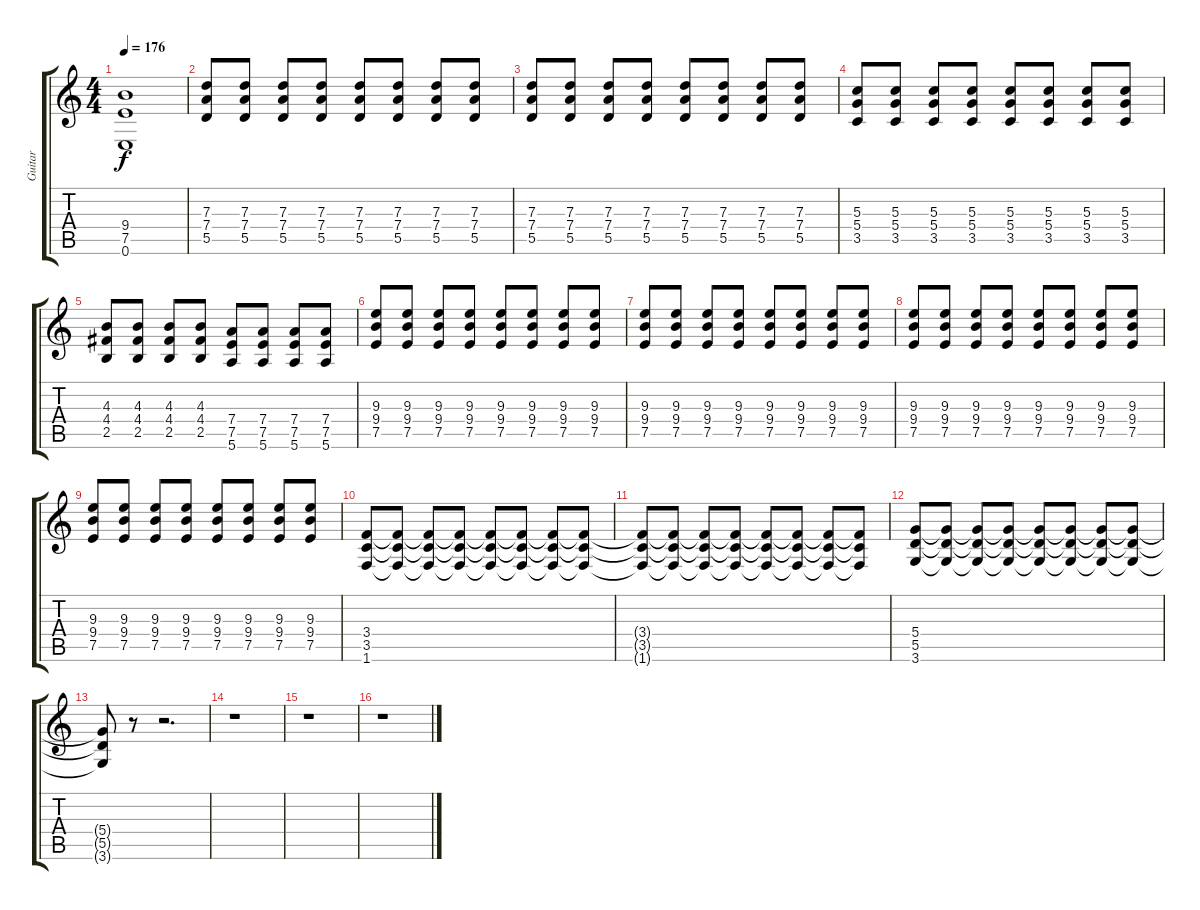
\track ("Guitar" "Guitar") {instrument distortionguitar}
\staff {score tabs}
\tuning (E4 B3 G3 D3 A2 E2) {hide}
\ts (4 4)
\tempo 176
\clef g2
\ks c
(9.4{t} 7.5{t} 0.6{t}).1{dy f} |
(7.3 7.4 5.5).8 (7.3 7.4 5.5).8 (7.3 7.4 5.5).8 (7.3 7.4 5.5).8 (7.3 7.4 5.5).8 (7.3 7.4 5.5).8 (7.3 7.4 5.5).8 (7.3 7.4 5.5).8 |
(7.3 7.4 5.5).8 (7.3 7.4 5.5).8 (7.3 7.4 5.5).8 (7.3 7.4 5.5).8 (7.3 7.4 5.5).8 (7.3 7.4 5.5).8 (7.3 7.4 5.5).8 (7.3 7.4 5.5).8 |
(5.3 5.4 3.5).8 (5.3 5.4 3.5).8 (5.3 5.4 3.5).8 (5.3 5.4 3.5).8 (5.3 5.4 3.5).8 (5.3 5.4 3.5).8 (5.3 5.4 3.5).8 (5.3 5.4 3.5).8 |
(4.3 4.4 2.5).8 (4.3 4.4 2.5).8 (4.3 4.4 2.5).8 (4.3 4.4 2.5).8 (7.4 7.5 5.6).8 (7.4 7.5 5.6).8 (7.4 7.5 5.6).8 (7.4 7.5 5.6).8 |
(9.3 9.4 7.5).8 (9.3 9.4 7.5).8 (9.3 9.4 7.5).8 (9.3 9.4 7.5).8 (9.3 9.4 7.5).8 (9.3 9.4 7.5).8 (9.3 9.4 7.5).8 (9.3 9.4 7.5).8 |
(9.3 9.4 7.5).8 (9.3 9.4 7.5).8 (9.3 9.4 7.5).8 (9.3 9.4 7.5).8 (9.3 9.4 7.5).8 (9.3 9.4 7.5).8 (9.3 9.4 7.5).8 (9.3 9.4 7.5).8 |
(9.3 9.4 7.5).8 (9.3 9.4 7.5).8 (9.3 9.4 7.5).8 (9.3 9.4 7.5).8 (9.3 9.4 7.5).8 (9.3 9.4 7.5).8 (9.3 9.4 7.5).8 (9.3 9.4 7.5).8 |
(9.3 9.4 7.5).8 (9.3 9.4 7.5).8 (9.3 9.4 7.5).8 (9.3 9.4 7.5).8 (9.3 9.4 7.5).8 (9.3 9.4 7.5).8 (9.3 9.4 7.5).8 (9.3 9.4 7.5).8 |
(3.4 3.5 1.6).8{volume 5} (3.4{t} 3.5{t} 1.6{t}).8 (3.4{t} 3.5{t} 1.6{t}).8 (3.4{t} 3.5{t} 1.6{t}).8 (3.4{t} 3.5{t} 1.6{t}).8 (3.4{t} 3.5{t} 1.6{t}).8 (3.4{t} 3.5{t} 1.6{t}).8 (3.4{t} 3.5{t} 1.6{t}).8 |
(3.4{t} 3.5{t} 1.6{t}).8 (3.4{t} 3.5{t} 1.6{t}).8 (3.4{t} 3.5{t} 1.6{t}).8 (3.4{t} 3.5{t} 1.6{t}).8 (3.4{t} 3.5{t} 1.6{t}).8 (3.4{t} 3.5{t} 1.6{t}).8 (3.4{t} 3.5{t} 1.6{t}).8 (3.4{t} 3.5{t} 1.6{t}).8 |
(5.4 5.5 3.6).8{volume 8} (5.4{t} 5.5{t} 3.6{t}).8{volume 0} (5.4{t} 5.5{t} 3.6{t}).8 (5.4{t} 5.5{t} 3.6{t}).8 (5.4{t} 5.5{t} 3.6{t}).8 (5.4{t} 5.5{t} 3.6{t}).8 (5.4{t} 5.5{t} 3.6{t}).8 (5.4{t} 5.5{t} 3.6{t}).8 |
(5.4{t} 5.5{t} 3.6{t}).8 r.8 r.2{d} |
r.1 |
r.1 |
r.1
